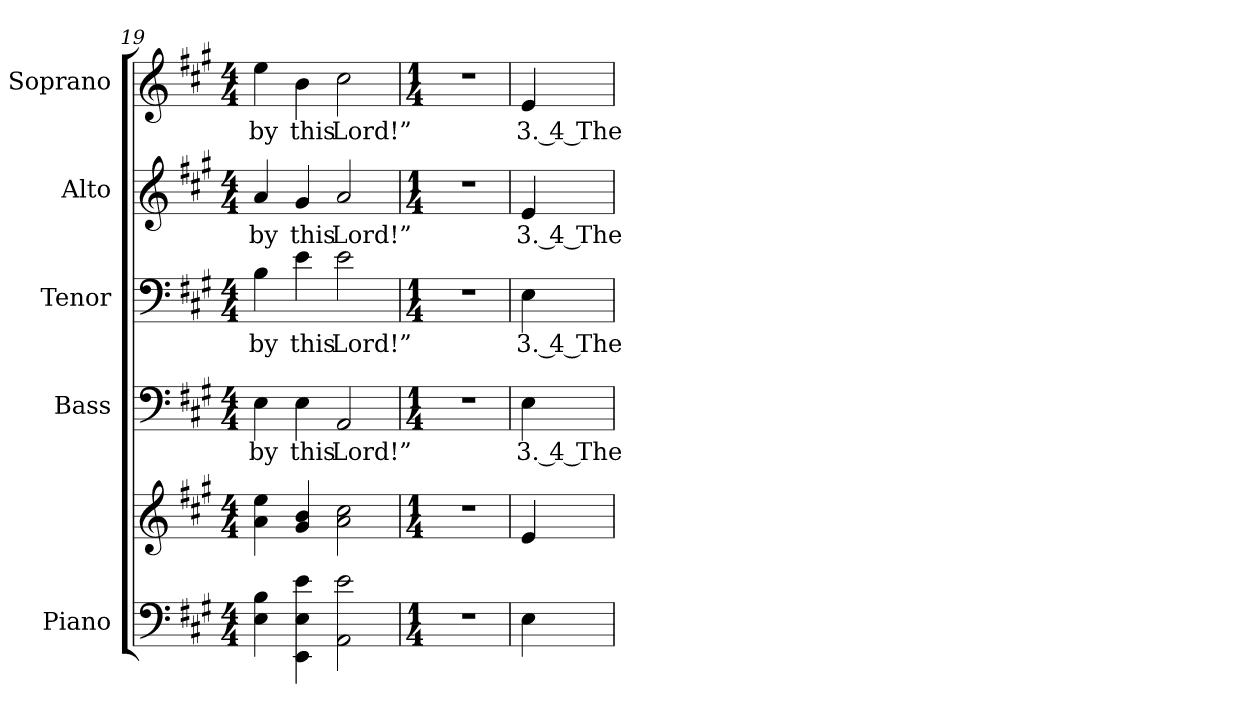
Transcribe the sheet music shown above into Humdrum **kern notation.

**kern	**kern	**kern	**text	**kern	**text	**kern	**text	**kern	**text
*part5	*part5	*part4	*part4	*part3	*part3	*part2	*part2	*part1	*part1
*staff6	*staff5	*staff4	*staff4	*staff3	*staff3	*staff2	*staff2	*staff1	*staff1
*I"Piano	*	*I"Bass	*	*I"Tenor	*	*I"Alto	*	*I"Soprano	*
*I'Pno.	*	*I'B.	*	*	*	*I'A.	*	*I'S.	*
*clefF4	*clefG2	*clefF4	*	*clefF4	*	*clefG2	*	*clefG2	*
*k[f#c#g#]	*k[f#c#g#]	*k[f#c#g#]	*	*k[f#c#g#]	*	*k[f#c#g#]	*	*k[f#c#g#]	*
*A:	*A:	*A:	*	*A:	*	*A:	*	*A:	*
*M4/4	*M4/4	*M4/4	*	*M4/4	*	*M4/4	*	*M4/4	*
=19	=19	=19	=19	=19	=19	=19	=19	=19	=19
!	!	!	!LO:LY:b:color=#000000	!	!	!	!	!	!
!	!	!	!	!	!LO:LY:b:color=#000000	!	!	!	!
!	!	!	!	!	!	!	!LO:LY:b:color=#000000	!	!
!	!	!	!	!	!	!	!	!	!LO:LY:b:color=#000000
4Ei\ 4Bi	4ai\ 4eei	4Ei\	by	4Bi\	by	4ai/	by	4eei\	by
!	!	!	!LO:LY:b:color=#000000	!	!	!	!	!	!
!	!	!	!	!	!LO:LY:b:color=#000000	!	!	!	!
!	!	!	!	!	!	!	!LO:LY:b:color=#000000	!	!
!	!	!	!	!	!	!	!	!	!LO:LY:b:color=#000000
4EEi\ 4Ei 4ei	4g#i/ 4bi	4Ei\	this	4ei\	this	4g#i/	this	4bi\	this
!	!	!	!LO:LY:b:color=#000000	!	!	!	!	!	!
!	!	!	!	!	!LO:LY:b:color=#000000	!	!	!	!
!	!	!	!	!	!	!	!LO:LY:b:color=#000000	!	!
!	!	!	!	!	!	!	!	!	!LO:LY:b:color=#000000
2AAi\ 2ei	2ai\ 2cc#i	2AAi/	Lord!”	2ei\	Lord!”	2ai/	Lord!”	2cc#i\	Lord!”
=20	=20	=20	=20	=20	=20	=20	=20	=20	=20
*M1/4	*M1/4	*M1/4	*	*M1/4	*	*M1/4	*	*M1/4	*
!LO:N:vis=1	!LO:N:vis=1	!LO:N:vis=1	!	!LO:N:vis=1	!	!LO:N:vis=1	!	!LO:N:vis=1	!
4r	4r	4r	.	4r	.	4r	.	4r	.
=21	=21	=21	=21	=21	=21	=21	=21	=21	=21
!	!	!	!LO:LY:b:color=#000000	!	!	!	!	!	!
!	!	!	!	!	!LO:LY:b:color=#000000	!	!	!	!
!	!	!	!	!	!	!	!LO:LY:b:color=#000000	!	!
!	!	!	!	!	!	!	!	!	!LO:LY:b:color=#000000
4Ei\	4ei/	4Ei\	3. 4 The	4Ei\	3. 4 The	4ei/	3. 4 The	4ei/	3. 4 The
=	=	=	=	=	=	=	=	=	=
*-	*-	*-	*-	*-	*-	*-	*-	*-	*-
